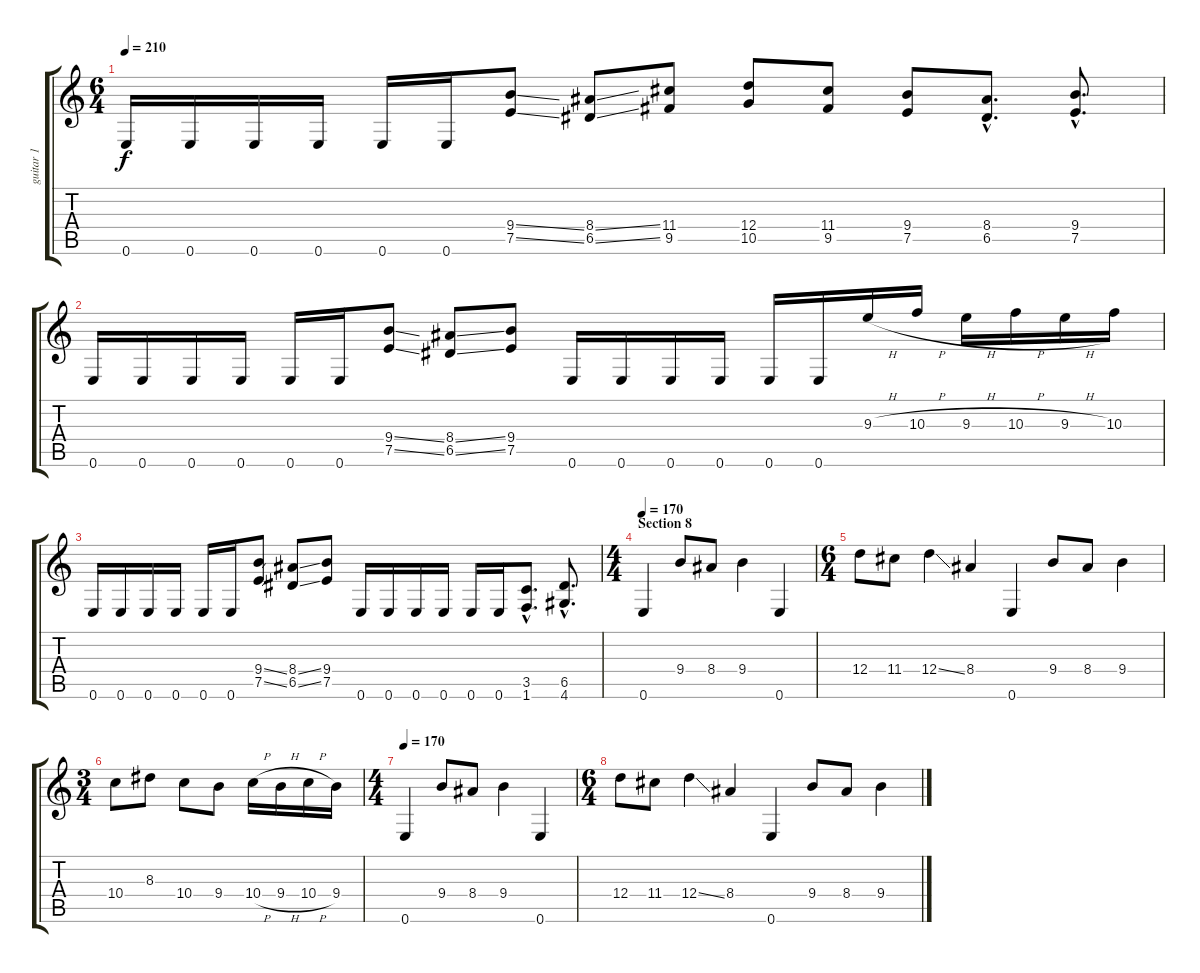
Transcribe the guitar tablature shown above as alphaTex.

\track ("guitar 1" "guitar 1") {instrument distortionguitar}
\staff {score tabs}
\tuning (E4 B3 G3 D3 A2 E2) {hide}
\ts (6 4)
\tempo 210
\clef g2
\ks c
0.6.16{dy f} 0.6.16 0.6.16 0.6.16 0.6.16 0.6.16 (9.4{ss} 7.5{ss}).8 (8.4{ss} 6.5{ss}).8 (11.4 9.5).8 (12.4 10.5).8 (11.4 9.5).8 (9.4 7.5).8 (8.4{hac} 6.5{hac}).8{d} (9.4{hac} 7.5{hac}).8{d} |
0.6.16 0.6.16 0.6.16 0.6.16 0.6.16 0.6.16 (9.4{ss} 7.5{ss}).8 (8.4{ss} 6.5{ss}).8 (9.4 7.5).8 0.6.16 0.6.16 0.6.16 0.6.16 0.6.16 0.6.16 9.3{h}.16 10.3{h}.16 9.3{h}.16 10.3{h}.16 9.3{h}.16 10.3.16 |
0.6.16 0.6.16 0.6.16 0.6.16 0.6.16 0.6.16 (9.4{ss} 7.5{ss}).8 (8.4{ss} 6.5{ss}).8 (9.4 7.5).8 0.6.16 0.6.16 0.6.16 0.6.16 0.6.16 0.6.16 (3.5{hac} 1.6{hac}).8{d} (6.5{hac} 4.6{hac}).8{d} |
\ts (4 4)
\section ("" "Section 8")
\tempo 170
0.6.4 9.4.8 8.4.8 9.4.4 0.6.4 |
\ts (6 4)
12.4.8 11.4.8 12.4{ss}.4 8.4.4 0.6.4 9.4.8 8.4.8 9.4.4 |
\ts (3 4)
10.4.8 8.3.8 10.4.8 9.4.8 10.4{h}.16 9.4{h}.16 10.4{h}.16 9.4.16 |
\ts (4 4)
\tempo 170
0.6.4 9.4.8 8.4.8 9.4.4 0.6.4 |
\ts (6 4)
12.4.8 11.4.8 12.4{ss}.4 8.4.4 0.6.4 9.4.8 8.4.8 9.4.4
